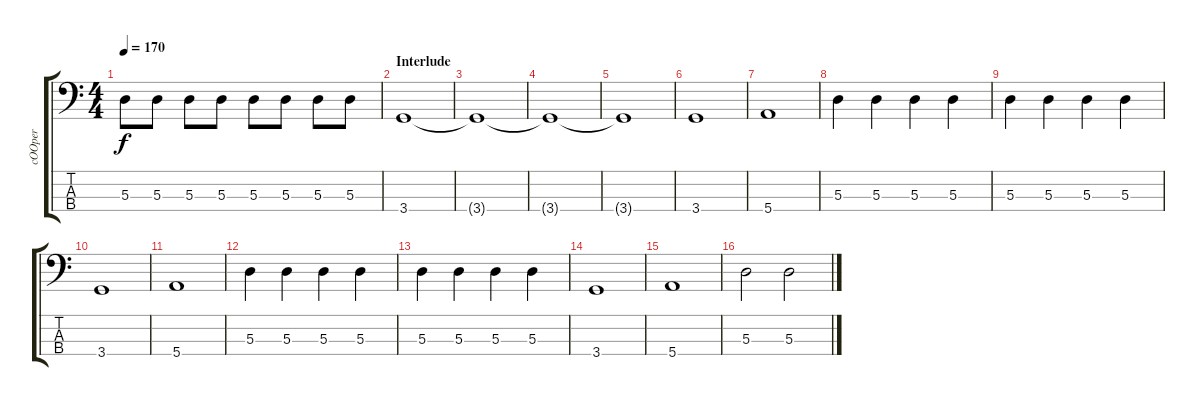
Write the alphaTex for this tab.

\track ("cOOper" "cOOper") {instrument electricbasspick}
\staff {score tabs}
\tuning (G2 D2 A1 E1) {hide}
\ts (4 4)
\tempo 170
\clef f4
\ks c
5.3.8{dy f} 5.3.8 5.3.8 5.3.8 5.3.8 5.3.8 5.3.8 5.3.8 |
\section ("" "Interlude")
3.4.1 |
3.4{t}.1 |
3.4{t}.1 |
3.4{t}.1 |
3.4.1 |
5.4.1 |
5.3.4 5.3.4 5.3.4 5.3.4 |
5.3.4 5.3.4 5.3.4 5.3.4 |
3.4.1 |
5.4.1 |
5.3.4 5.3.4 5.3.4 5.3.4 |
5.3.4 5.3.4 5.3.4 5.3.4 |
3.4.1 |
5.4.1 |
5.3.2 5.3.2
